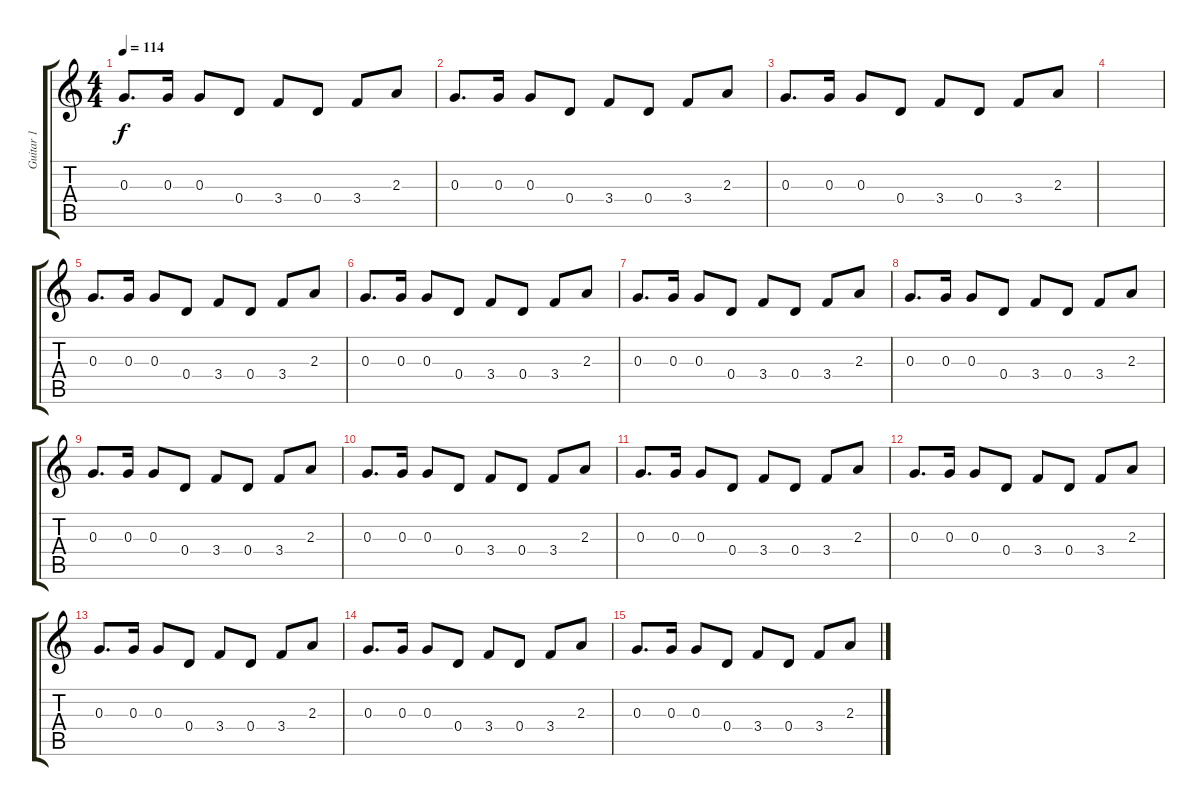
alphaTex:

\track ("Guitar 1" "Guitar 1") {instrument electricguitarclean}
\staff {score tabs}
\tuning (E4 B3 G3 D3 A2 E2) {hide}
\ts (4 4)
\tempo 114
\clef g2
\ks c
0.3.8{d dy f} 0.3.16 0.3.8 0.4.8 3.4.8 0.4.8 3.4.8 2.3.8 |
0.3.8{d} 0.3.16 0.3.8 0.4.8 3.4.8 0.4.8 3.4.8 2.3.8 |
0.3.8{d} 0.3.16 0.3.8 0.4.8 3.4.8 0.4.8 3.4.8 2.3.8 |
|
0.3.8{d} 0.3.16 0.3.8 0.4.8 3.4.8 0.4.8 3.4.8 2.3.8 |
0.3.8{d} 0.3.16 0.3.8 0.4.8 3.4.8 0.4.8 3.4.8 2.3.8 |
0.3.8{d} 0.3.16 0.3.8 0.4.8 3.4.8 0.4.8 3.4.8 2.3.8 |
0.3.8{d} 0.3.16 0.3.8 0.4.8 3.4.8 0.4.8 3.4.8 2.3.8 |
0.3.8{d} 0.3.16 0.3.8 0.4.8 3.4.8 0.4.8 3.4.8 2.3.8 |
0.3.8{d} 0.3.16 0.3.8 0.4.8 3.4.8 0.4.8 3.4.8 2.3.8 |
0.3.8{d} 0.3.16 0.3.8 0.4.8 3.4.8 0.4.8 3.4.8 2.3.8 |
0.3.8{d} 0.3.16 0.3.8 0.4.8 3.4.8 0.4.8 3.4.8 2.3.8 |
0.3.8{d} 0.3.16 0.3.8 0.4.8 3.4.8 0.4.8 3.4.8 2.3.8 |
0.3.8{d} 0.3.16 0.3.8 0.4.8 3.4.8 0.4.8 3.4.8 2.3.8 |
0.3.8{d} 0.3.16 0.3.8 0.4.8 3.4.8 0.4.8 3.4.8 2.3.8
